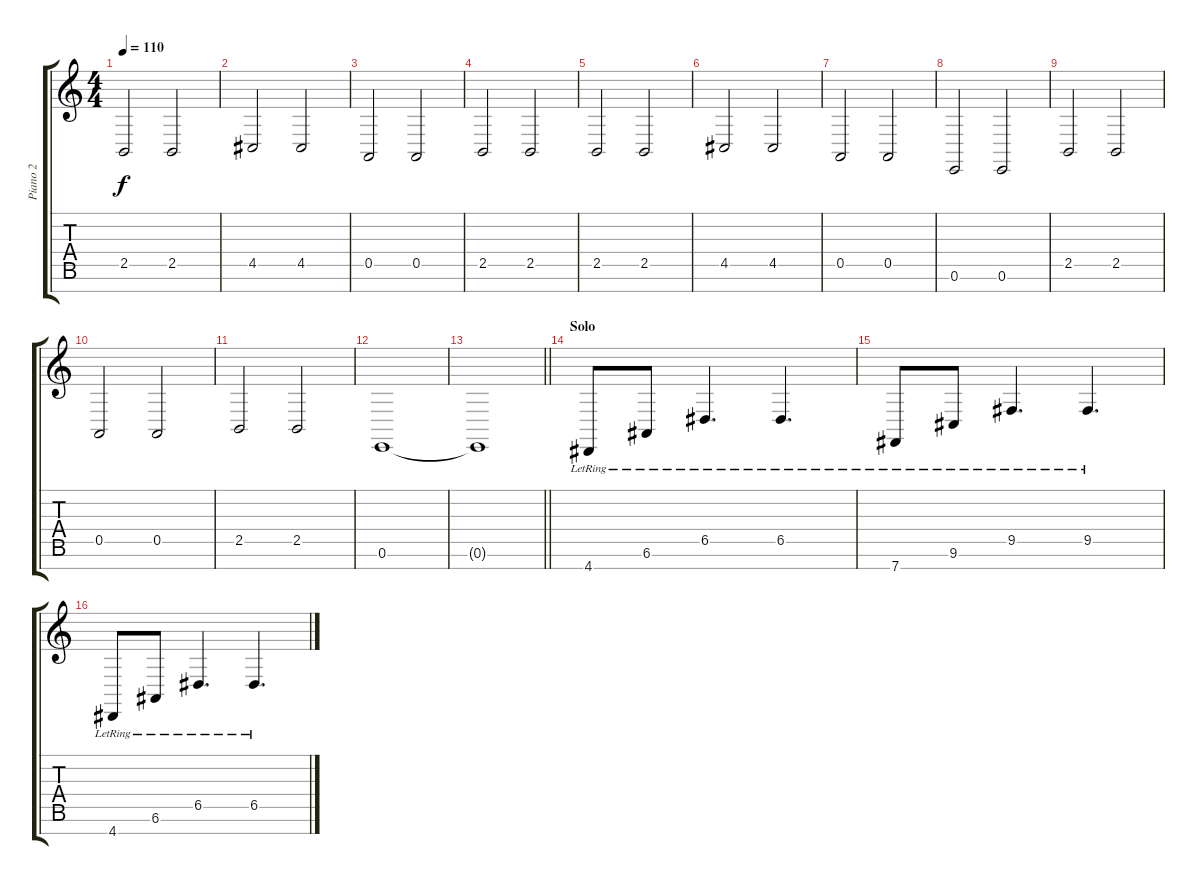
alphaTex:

\track ("Piano 2" "Piano 2") {instrument acousticgrandpiano}
\staff {score tabs}
\tuning (E4 B3 G3 D3 A2 E2 B1) {hide}
\ts (4 4)
\tempo 110
\clef g2
\ks c
2.5.2{dy f} 2.5.2 |
4.5.2 4.5.2 |
0.5.2 0.5.2 |
2.5.2 2.5.2 |
2.5.2 2.5.2 |
4.5.2 4.5.2 |
0.5.2 0.5.2 |
0.6.2 0.6.2 |
2.5.2 2.5.2 |
0.5.2 0.5.2 |
2.5.2 2.5.2 |
0.6.1 |
\barLineRight lightlight
0.6{t}.1 |
\section ("" "Solo")
4.7{lr}.8 6.6{lr}.8 6.5{lr}.4{d} 6.5{lr}.4{d} |
7.7{lr}.8 9.6{lr}.8 9.5{lr}.4{d} 9.5{lr}.4{d} |
4.7{lr}.8 6.6{lr}.8 6.5{lr}.4{d} 6.5{lr}.4{d}
